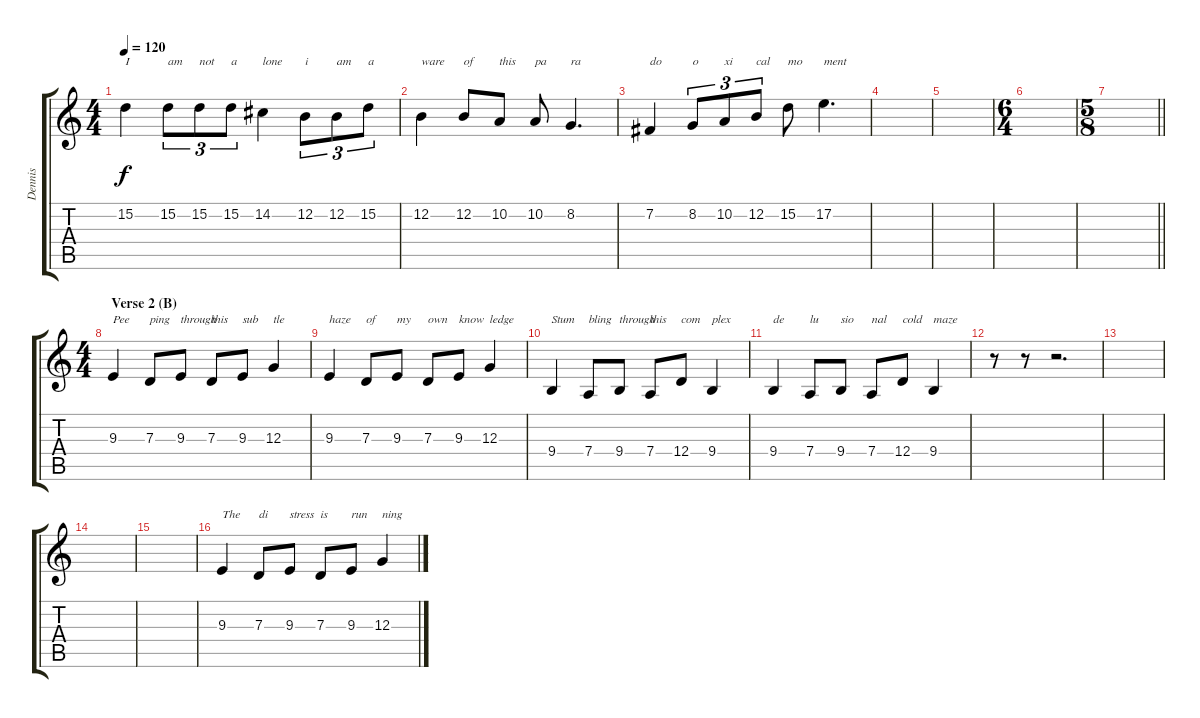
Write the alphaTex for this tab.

\track ("Dennis" "Dennis") {instrument tenorsax}
\staff {score tabs}
\tuning (E4 B3 G3 D3 A2 E2) {hide}
\ts (4 4)
\tempo 120
\clef g2
\ks c
15.2.4{txt "I" dy f} 15.2.8{tu (3 2) txt "am"} 15.2.8{tu (3 2) txt "not"} 15.2.8{tu (3 2) txt "a"} 14.2.4{txt "lone"} 12.2.8{tu (3 2) txt "i"} 12.2.8{tu (3 2) txt "am"} 15.2.8{tu (3 2) txt "a"} |
12.2.4{txt "ware"} 12.2.8{txt "of"} 10.2.8{txt "this"} 10.2.8{txt "pa"} 8.2.4{d txt "ra"} |
7.2.4{txt "do"} 8.2.8{tu (3 2) txt "o"} 10.2.8{tu (3 2) txt "xi"} 12.2.8{tu (3 2) txt "cal"} 15.2.8{txt "mo"} 17.2.4{d txt "ment"} |
|
|
\ts (6 4)
|
\ts (5 8)
\barLineRight lightlight
|
\ts (4 4)
\section ("" " Verse 2 (B)")
9.3.4{txt "Pee"} 7.3.8{txt "ping"} 9.3.8{txt "through"} 7.3.8{txt "this"} 9.3.8{txt "sub"} 12.3.4{txt "tle"} |
9.3.4{txt "haze"} 7.3.8{txt "of"} 9.3.8{txt "my"} 7.3.8{txt "own"} 9.3.8{txt "know"} 12.3.4{txt "ledge"} |
9.4.4{txt "Stum"} 7.4.8{txt "bling"} 9.4.8{txt "through"} 7.4.8{txt "this"} 12.4.8{txt "com"} 9.4.4{txt "plex"} |
9.4.4{txt "de"} 7.4.8{txt "lu"} 9.4.8{txt "sio"} 7.4.8{txt "nal"} 12.4.8{txt "cold"} 9.4.4{txt "maze"} |
r.8 r.8 r.2{d} |
|
|
|
9.3.4{txt "The"} 7.3.8{txt "di"} 9.3.8{txt "stress"} 7.3.8{txt "is"} 9.3.8{txt "run"} 12.3.4{txt "ning"}
